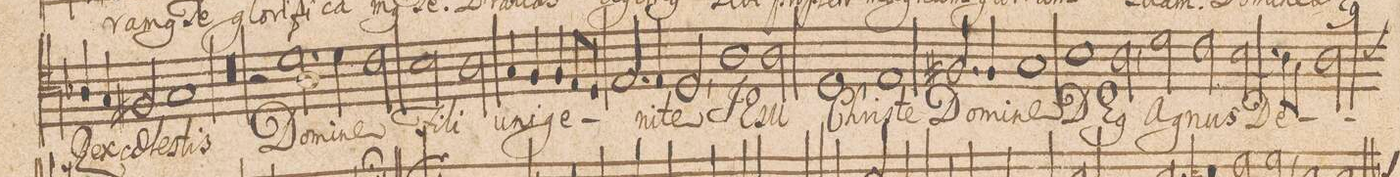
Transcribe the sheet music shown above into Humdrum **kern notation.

**kern	**text
*I"[Tenore]	*
*clefC4	*
*k[b-]	*
*M2/1	*
4A/	Rex
4G/	coe-
2F#X/	-le-
=17-	=17-
1G/	-stis
00r	.
=18-	=18-
=19-	=19-
2r	.
2.d\	Do-
=20-	=20-
4d\	-mi-
2c\	-ne
2B-\	Fi-
2A\	-li
=21-	=21-
4G/	u-
4F/	-ni-
4F/	-ge-
8E/L	.
8D/J	.
2.E/	.
4E/	-ni-
=22-	=22-
2D,/	-te
1A\	JE-
2A\	-su
=23-	=23-
1D/	Chri-
1E/	-ste
=24-	=24-
2.F#X/	Do-
4F#/	-mi-
1G/	-ne
=25-	=25-
1B-\	DE-
2A,\	-(us)
2d\	Ag-
=26-	=26-
2c\	-nus
[<2B-\	De-
4B-\]	.
8A\L	.
8G\J	.
*custos:B-	*
2A\	.
=27-	=27-
*-	*-
